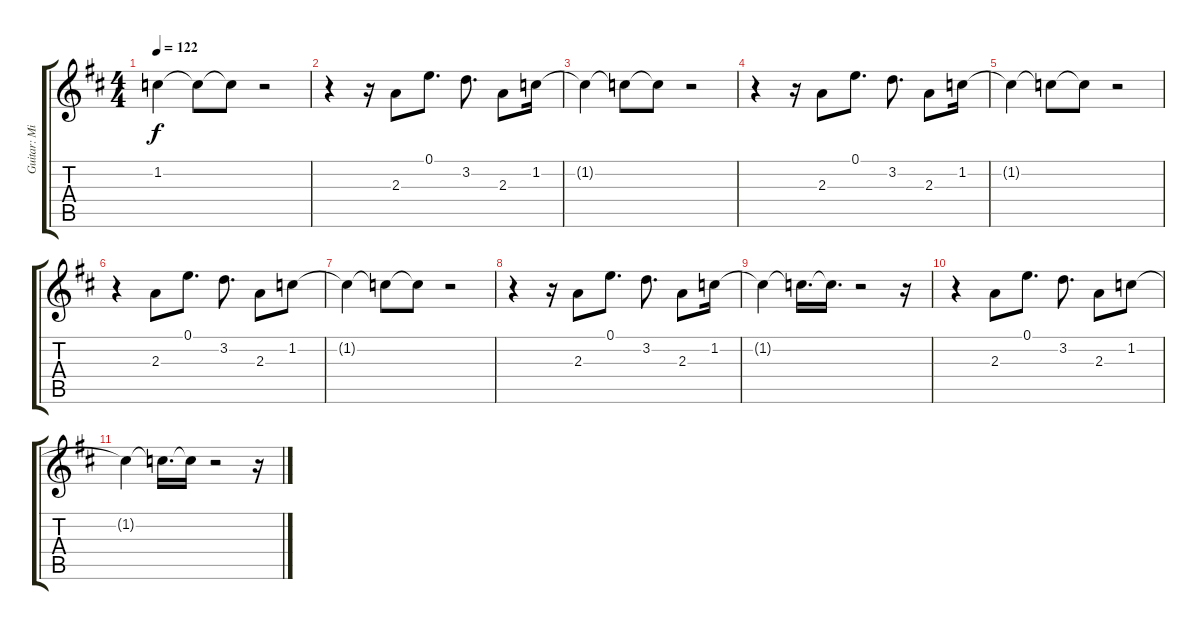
\track ("Guitar: Mick Ralphs" "Guitar: Mi") {instrument overdrivenguitar}
\staff {score tabs}
\tuning (E4 B3 G3 D3 A2 E2) {hide}
\ts (4 4)
\tempo 122
\clef g2
\ks d
1.2{t}.4{dy f} 1.2{t}.8 1.2{t}.8 r.2 |
r.4 r.16 2.3.8 0.1.8{d} 3.2.8{d} 2.3.8 1.2.16 |
1.2{t}.4 1.2{t}.8 1.2{t}.8 r.2 |
r.4 r.16 2.3.8 0.1.8{d} 3.2.8{d} 2.3.8 1.2.16 |
1.2{t}.4 1.2{t}.8 1.2{t}.8 r.2 |
r.4 2.3.8 0.1.8{d} 3.2.8{d} 2.3.8 1.2.8 |
1.2{t}.4 1.2{t}.8 1.2{t}.8 r.2 |
r.4 r.16 2.3.8 0.1.8{d} 3.2.8{d} 2.3.8 1.2.16 |
1.2{t}.4 1.2{t}.16{d} 1.2{t}.16{d} r.2 r.16 |
r.4 2.3.8 0.1.8{d} 3.2.8{d} 2.3.8 1.2.8 |
1.2{t}.4 1.2{t}.16{d} 1.2{t}.16 r.2 r.16
